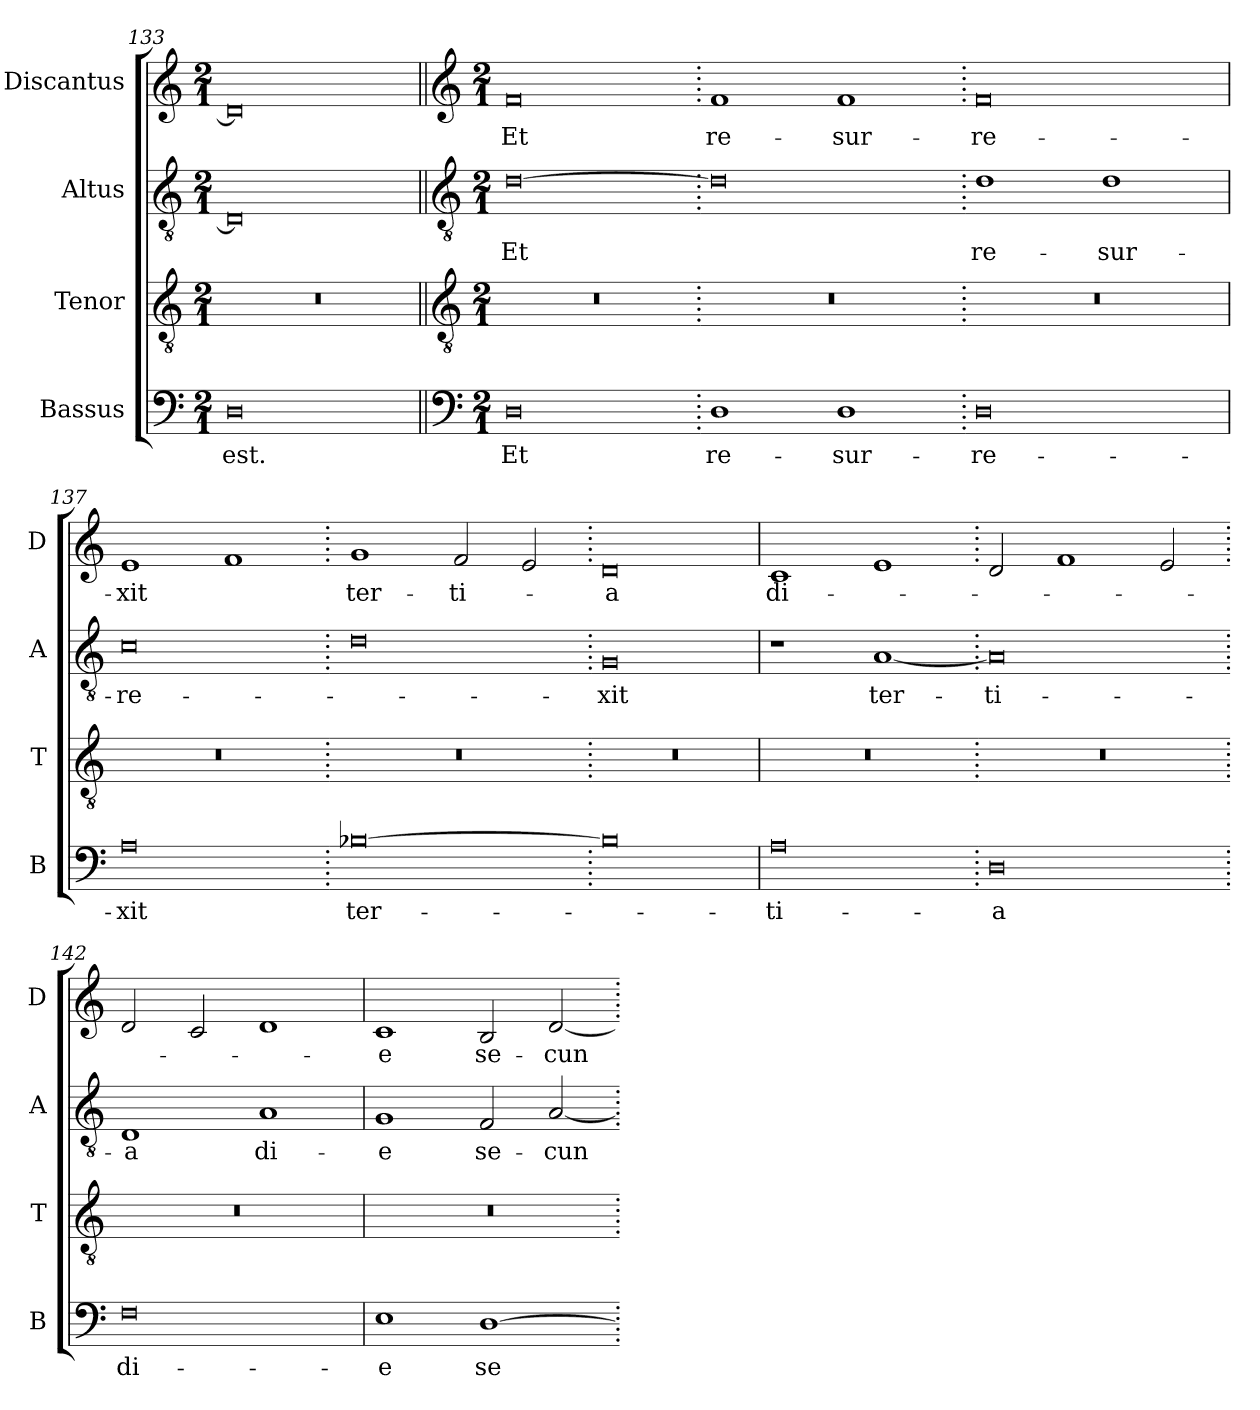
**kern	**text	**kern	**kern	**text	**kern	**text
*part4	*part4	*part3	*part2	*part2	*part1	*part1
*staff4	*staff4	*staff3	*staff2	*staff2	*staff1	*staff1
*I"Bassus	*	*I"Tenor	*I"Altus	*	*I"Discantus	*
*I'B	*	*I'T	*I'A	*	*I'D	*
*clefF4	*	*clefGv2	*clefGv2	*	*clefG2	*
*k[]	*	*k[]	*k[]	*	*k[]	*
*M2/1	*	*M2/1	*M2/1	*	*M2/1	*
=133	=133	=133	=133	=133	=133	=133
0D	est.	0r	0D]	.	0d]	.
!!LO:LB:g=z
=134||	=134||	=134||	=134||	=134||	=134||	=134||
*clefF4	*	*clefGv2	*clefGv2	*	*clefG2	*
*k[]	*	*k[]	*k[]	*	*k[]	*
*M2/1	*	*M2/1	*M2/1	*	*M2/1	*
*	*	*	*	*	*MM400	*
0D	Et	0r	[0d	Et	0f	Et
=135.	=135.	=135.	=135.	=135.	=135.	=135.
1D	re-	0r	0d]	.	1f	re-
1D	-sur-	.	.	.	1f	-sur-
=136.	=136.	=136.	=136.	=136.	=136.	=136.
0D	-re-	0r	1d	re-	0f	-re-
.	.	.	1d	-sur-	.	.
=137	=137	=137	=137	=137	=137	=137
0A	-xit	0r	0c	-re-	1e	-xit
.	.	.	.	.	1f	.
=138.	=138.	=138.	=138.	=138.	=138.	=138.
[0B-X	ter-	0r	0d	.	1g	ter-
.	.	.	.	.	2f	-ti-
.	.	.	.	.	2e	.
=139.	=139.	=139.	=139.	=139.	=139.	=139.
0B-]	.	0r	0G	-xit	0d	-a
=140	=140	=140	=140	=140	=140	=140
0A	-ti-	0r	1r	.	1c	di-
.	.	.	[1A	ter-	1e	.
=141.	=141.	=141.	=141.	=141.	=141.	=141.
0D	-a	0r	0A]	-ti-	2d	.
.	.	.	.	.	1f	.
.	.	.	.	.	2e	.
=142.	=142.	=142.	=142.	=142.	=142.	=142.
0F	di-	0r	1D	-a	2d	.
.	.	.	.	.	2c	.
.	.	.	1A	di-	1d	.
=143	=143	=143	=143	=143	=143	=143
1E	-e	0r	1G	-e	1c	-e
[1D	se-	.	2F	se-	2B	se-
.	.	.	[2A	-cun-	[2d	-cun-
=.	=.	=.	=.	=.	=.	=.
*-	*-	*-	*-	*-	*-	*-
